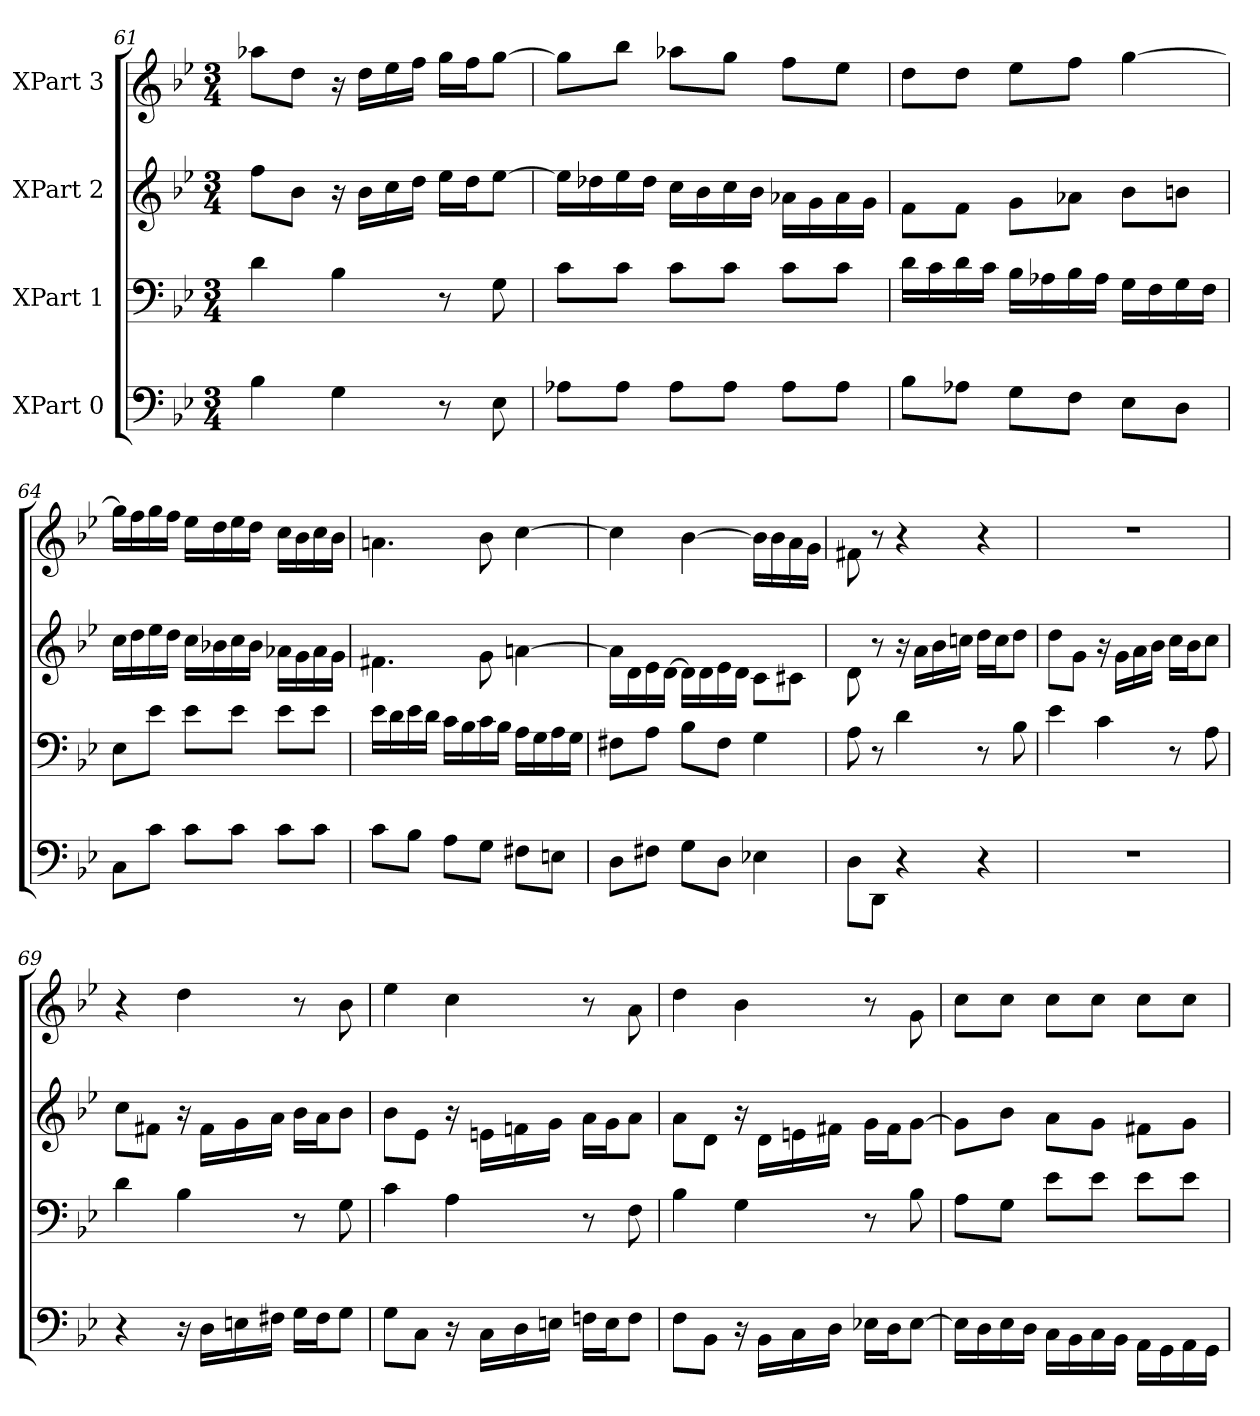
**kern	**kern	**kern	**kern
*part4	*part3	*part2	*part1
*staff4	*staff3	*staff2	*staff1
*I"XPart 0	*I"XPart 1	*I"XPart 2	*I"XPart 3
*clefF4	*clefF4	*clefG2	*clefG2
*k[b-e-]	*k[b-e-]	*k[b-e-]	*k[b-e-]
*M3/4	*M3/4	*M3/4	*M3/4
=61	=61	=61	=61
4B-\	4d\	8ff\L	8aa-X\L
.	.	8b-\J	8dd\J
4G\	4B-\	16r	16r
.	.	16b-\L	16dd\L
.	.	16cc\	16ee-\
.	.	16dd\J	16ff\J
8r	8r	16ee-\L	16gg\L
.	.	16dd\	16ff\
8E-\	8G\	[8ee-\J	[8gg\J
=62	=62	=62	=62
8A-X\L	8c\L	16ee-\L]	8gg\L]
.	.	16dd-X\	.
8A-\J	8c\J	16ee-\	8bb-\J
.	.	16dd-\J	.
8A-\L	8c\L	16cc\L	8aa-X\L
.	.	16b-\	.
8A-\J	8c\J	16cc\	8gg\J
.	.	16b-\J	.
8A-\L	8c\L	16a-X\L	8ff\L
.	.	16g\	.
8A-\J	8c\J	16a-\	8ee-\J
.	.	16g\J	.
=63	=63	=63	=63
8B-\L	16d\L	8f\L	8dd\L
.	16c\	.	.
8A-X\J	16d\	8f\J	8dd\J
.	16c\J	.	.
8G\L	16B-\L	8g\L	8ee-\L
.	16A-X\	.	.
8F\J	16B-\	8a-X\J	8ff\J
.	16A-\J	.	.
8E-\L	16G\L	8b-\L	[4gg\
.	16F\	.	.
8D\J	16G\	8bn\J	.
.	16F\J	.	.
=64	=64	=64	=64
8C\L	8E-\L	16cc\L	16gg\L]
.	.	16dd\	16ff\
8c\J	8e-\J	16ee-\	16gg\
.	.	16dd\J	16ff\J
8c\L	8e-\L	16cc\L	16ee-\L
.	.	16b-X\	16dd\
8c\J	8e-\J	16cc\	16ee-\
.	.	16b-\J	16dd\J
8c\L	8e-\L	16a-X\L	16cc\L
.	.	16g\	16b-\
8c\J	8e-\J	16a-\	16cc\
.	.	16g\J	16b-\J
=65	=65	=65	=65
8c\L	16e-\L	4.f#X\	4.an\
.	16d\	.	.
8B-\J	16e-\	.	.
.	16d\J	.	.
8A\L	16c\L	.	.
.	16B-\	.	.
8G\J	16c\	8g\	8b-\
.	16B-\J	.	.
8F#X\L	16A\L	[4an\	[4cc\
.	16G\	.	.
8En\J	16A\	.	.
.	16G\J	.	.
=66	=66	=66	=66
8D\L	8F#X\L	16a\L]	4cc\]
.	.	16d\	.
8F#X\J	8A\J	16e-\	.
.	.	[16d\J	.
8G\L	8B-\L	16d\L]	[4b-\
.	.	16d\	.
8D\J	8F#\J	16e-\	.
.	.	16d\J	.
4E-X\	4G\	8c\L	16b-\L]
.	.	.	16b-\
.	.	8c#X\J	16a\
.	.	.	16g\J
=67	=67	=67	=67
8D\L	8A\	8d\	8f#X\
8DD\J	8r	8r	8r
4r	4d\	16r	4r
.	.	16a\L	.
.	.	16b-\	.
.	.	16ccn\J	.
4r	8r	16dd\L	4r
.	.	16cc\	.
.	8B-\	8dd\J	.
=68	=68	=68	=68
2.r	4e-\	8dd\L	2.r
.	.	8g\J	.
.	4c\	16r	.
.	.	16g\L	.
.	.	16a\	.
.	.	16b-\J	.
.	8r	16cc\L	.
.	.	16b-\	.
.	8A\	8cc\J	.
=69	=69	=69	=69
4r	4d\	8cc\L	4r
.	.	8f#X\J	.
16r	4B-\	16r	4dd\
16D\L	.	16f#\L	.
16En\	.	16g\	.
16F#X\J	.	16a\J	.
16G\L	8r	16b-\L	8r
16F#\	.	16a\	.
8G\J	8G\	8b-\J	8b-\
=70	=70	=70	=70
8G\L	4c\	8b-\L	4ee-\
8C\J	.	8e-\J	.
16r	4A\	16r	4cc\
16C\L	.	16en\L	.
16D\	.	16fn\	.
16En\J	.	16g\J	.
16Fn\L	8r	16a\L	8r
16E\	.	16g\	.
8F\J	8F\	8a\J	8a\
=71	=71	=71	=71
8F\L	4B-\	8a\L	4dd\
8BB-\J	.	8d\J	.
16r	4G\	16r	4b-\
16BB-\L	.	16d\L	.
16C\	.	16en\	.
16D\J	.	16f#X\J	.
16E-X\L	8r	16g\L	8r
16D\	.	16f#\	.
[8E-\J	8B-\	[8g\J	8g\
=72	=72	=72	=72
16E-\L]	8A\L	8g\L]	8cc\L
16D\	.	.	.
16E-\	8G\J	8b-\J	8cc\J
16D\J	.	.	.
16C\L	8e-\L	8a\L	8cc\L
16BB-\	.	.	.
16C\	8e-\J	8g\J	8cc\J
16BB-\J	.	.	.
16AA\L	8e-\L	8f#X\L	8cc\L
16GG\	.	.	.
16AA\	8e-\J	8g\J	8cc\J
16GG\J	.	.	.
=	=	=	=
*-	*-	*-	*-
